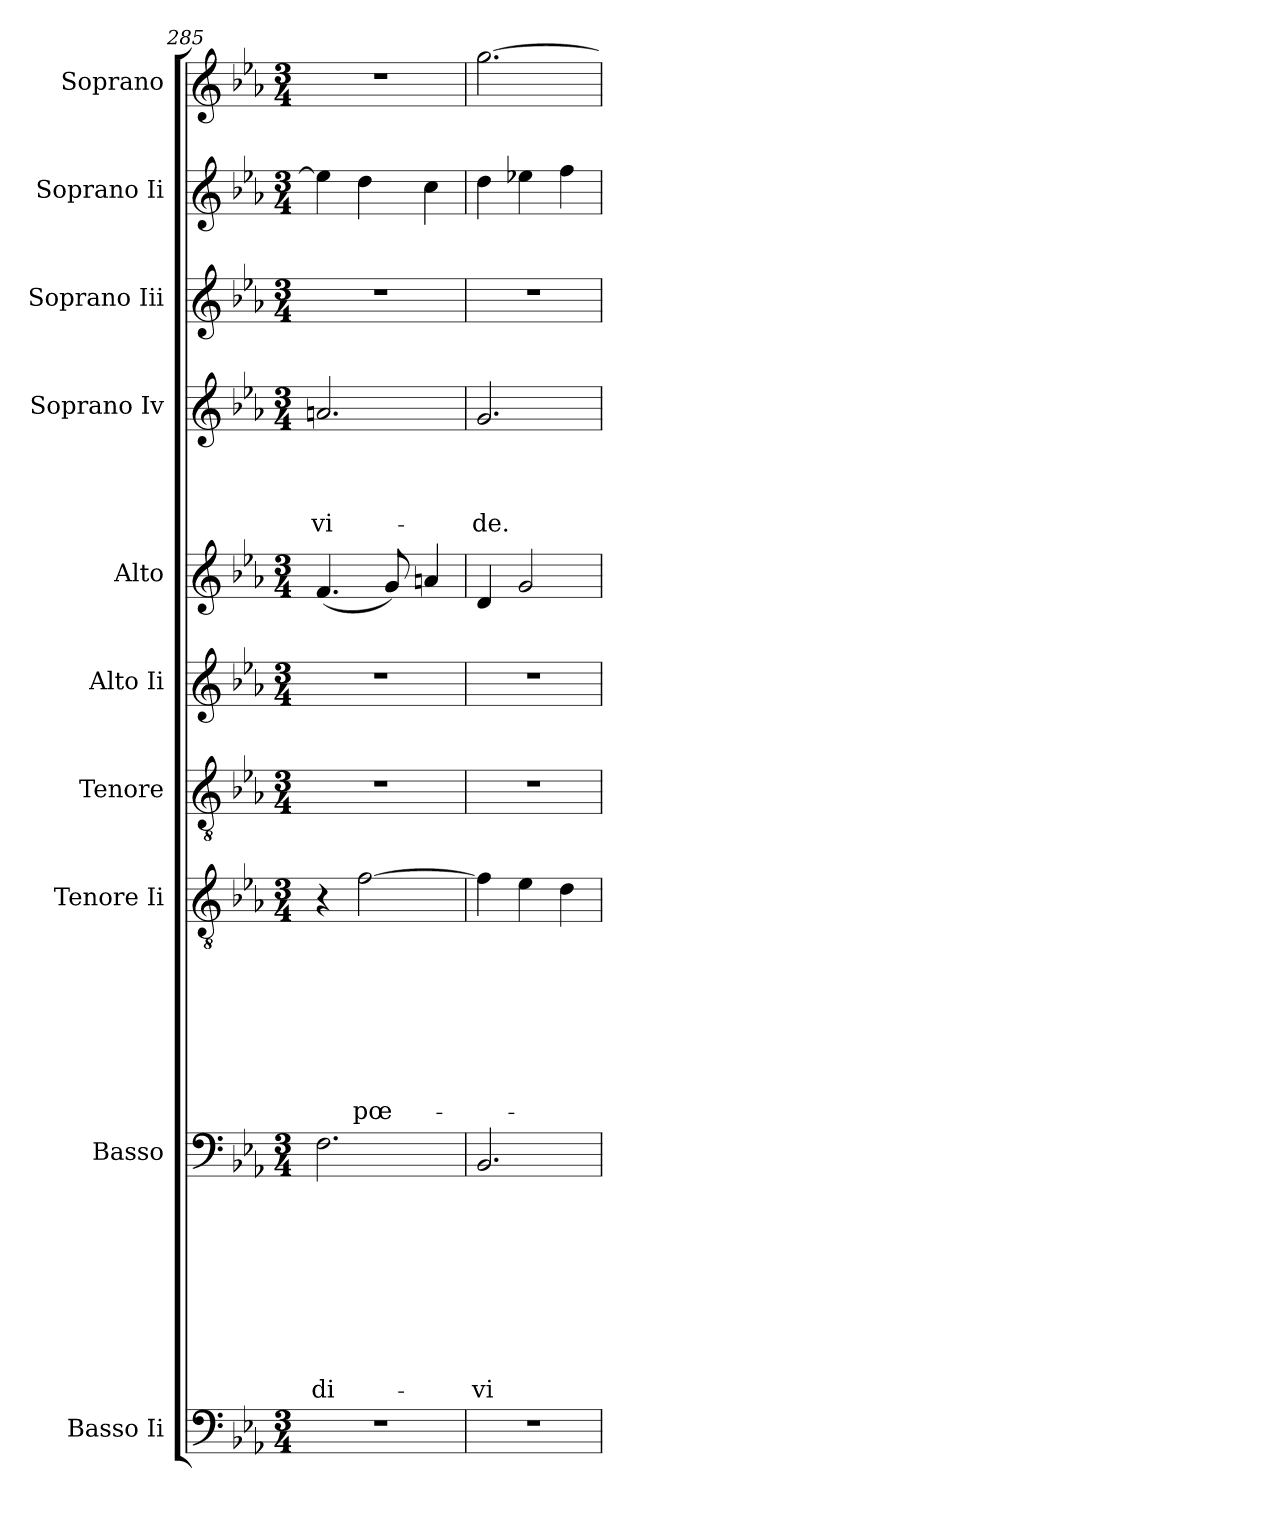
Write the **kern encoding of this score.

**kern	**kern	**text	**text	**text	**text	**text	**text	**text	**text	**text	**kern	**text	**text	**text	**text	**text	**text	**text	**text	**kern	**kern	**kern	**kern	**text	**text	**text	**text	**kern	**kern	**kern
*part10	*part9	*part9	*part9	*part9	*part9	*part9	*part9	*part9	*part9	*part9	*part8	*part8	*part8	*part8	*part8	*part8	*part8	*part8	*part8	*part7	*part6	*part5	*part4	*part4	*part4	*part4	*part4	*part3	*part2	*part1
*staff10	*staff9	*staff9	*staff9	*staff9	*staff9	*staff9	*staff9	*staff9	*staff9	*staff9	*staff8	*staff8	*staff8	*staff8	*staff8	*staff8	*staff8	*staff8	*staff8	*staff7	*staff6	*staff5	*staff4	*staff4	*staff4	*staff4	*staff4	*staff3	*staff2	*staff1
*I"Basso Ii	*I"Basso	*	*	*	*	*	*	*	*	*	*I"Tenore Ii	*	*	*	*	*	*	*	*	*I"Tenore	*I"Alto Ii	*I"Alto	*I"Soprano Iv	*	*	*	*	*I"Soprano Iii	*I"Soprano Ii	*I"Soprano
*clefF4	*clefF4	*	*	*	*	*	*	*	*	*	*clefGv2	*	*	*	*	*	*	*	*	*clefGv2	*clefG2	*clefG2	*clefG2	*	*	*	*	*clefG2	*clefG2	*clefG2
*k[b-e-a-]	*k[b-e-a-]	*	*	*	*	*	*	*	*	*	*k[b-e-a-]	*	*	*	*	*	*	*	*	*k[b-e-a-]	*k[b-e-a-]	*k[b-e-a-]	*k[b-e-a-]	*	*	*	*	*k[b-e-a-]	*k[b-e-a-]	*k[b-e-a-]
*E-:	*E-:	*	*	*	*	*	*	*	*	*	*E-:	*	*	*	*	*	*	*	*	*E-:	*E-:	*E-:	*E-:	*	*	*	*	*E-:	*E-:	*E-:
*M3/4	*M3/4	*	*	*	*	*	*	*	*	*	*M3/4	*	*	*	*	*	*	*	*	*M3/4	*M3/4	*M3/4	*M3/4	*	*	*	*	*M3/4	*M3/4	*M3/4
=285	=285	=285	=285	=285	=285	=285	=285	=285	=285	=285	=285	=285	=285	=285	=285	=285	=285	=285	=285	=285	=285	=285	=285	=285	=285	=285	=285	=285	=285	=285
!LO:N:vis=1	!	!	!	!	!	!	!	!	!	!LO:LY:b	!	!	!	!	!	!	!	!	!	!LO:N:vis=1	!LO:N:vis=1	!	!	!	!	!	!LO:LY:b	!LO:N:vis=1	!	!LO:N:vis=1
2.r	2.F\	.	.	.	.	.	.	.	.	di-	4r	.	.	.	.	.	.	.	.	2.r	2.r	(<4.f/	2.an/	.	.	.	-vi-	2.r	4ee-\]	2.r
!	!	!	!	!	!	!	!	!	!	!	!	!	!	!	!	!	!	!	!LO:LY:b	!	!	!	!	!	!	!	!	!	!	!
.	.	.	.	.	.	.	.	.	.	.	[>2f\	.	.	.	.	.	.	.	pœ-	.	.	.	.	.	.	.	.	.	4dd\	.
.	.	.	.	.	.	.	.	.	.	.	.	.	.	.	.	.	.	.	.	.	.	8g/)	.	.	.	.	.	.	.	.
.	.	.	.	.	.	.	.	.	.	.	.	.	.	.	.	.	.	.	.	.	.	4an/	.	.	.	.	.	.	4cc\	.
=286	=286	=286	=286	=286	=286	=286	=286	=286	=286	=286	=286	=286	=286	=286	=286	=286	=286	=286	=286	=286	=286	=286	=286	=286	=286	=286	=286	=286	=286	=286
!LO:N:vis=1	!	!	!	!	!	!	!	!	!	!LO:LY:b	!	!	!	!	!	!	!	!	!	!LO:N:vis=1	!LO:N:vis=1	!	!	!	!	!	!LO:LY:b	!LO:N:vis=1	!	!
2.r	2.BB-/	.	.	.	.	.	.	.	.	-vi-	4f\]	.	.	.	.	.	.	.	.	2.r	2.r	4d/	2.g/	.	.	.	-de.	2.r	4dd\	[<2.gg\
.	.	.	.	.	.	.	.	.	.	.	4e-\	.	.	.	.	.	.	.	.	.	.	2g/	.	.	.	.	.	.	4ee-X\	.
.	.	.	.	.	.	.	.	.	.	.	4d\	.	.	.	.	.	.	.	.	.	.	.	.	.	.	.	.	.	4ff\	.
=	=	=	=	=	=	=	=	=	=	=	=	=	=	=	=	=	=	=	=	=	=	=	=	=	=	=	=	=	=	=
*-	*-	*-	*-	*-	*-	*-	*-	*-	*-	*-	*-	*-	*-	*-	*-	*-	*-	*-	*-	*-	*-	*-	*-	*-	*-	*-	*-	*-	*-	*-
